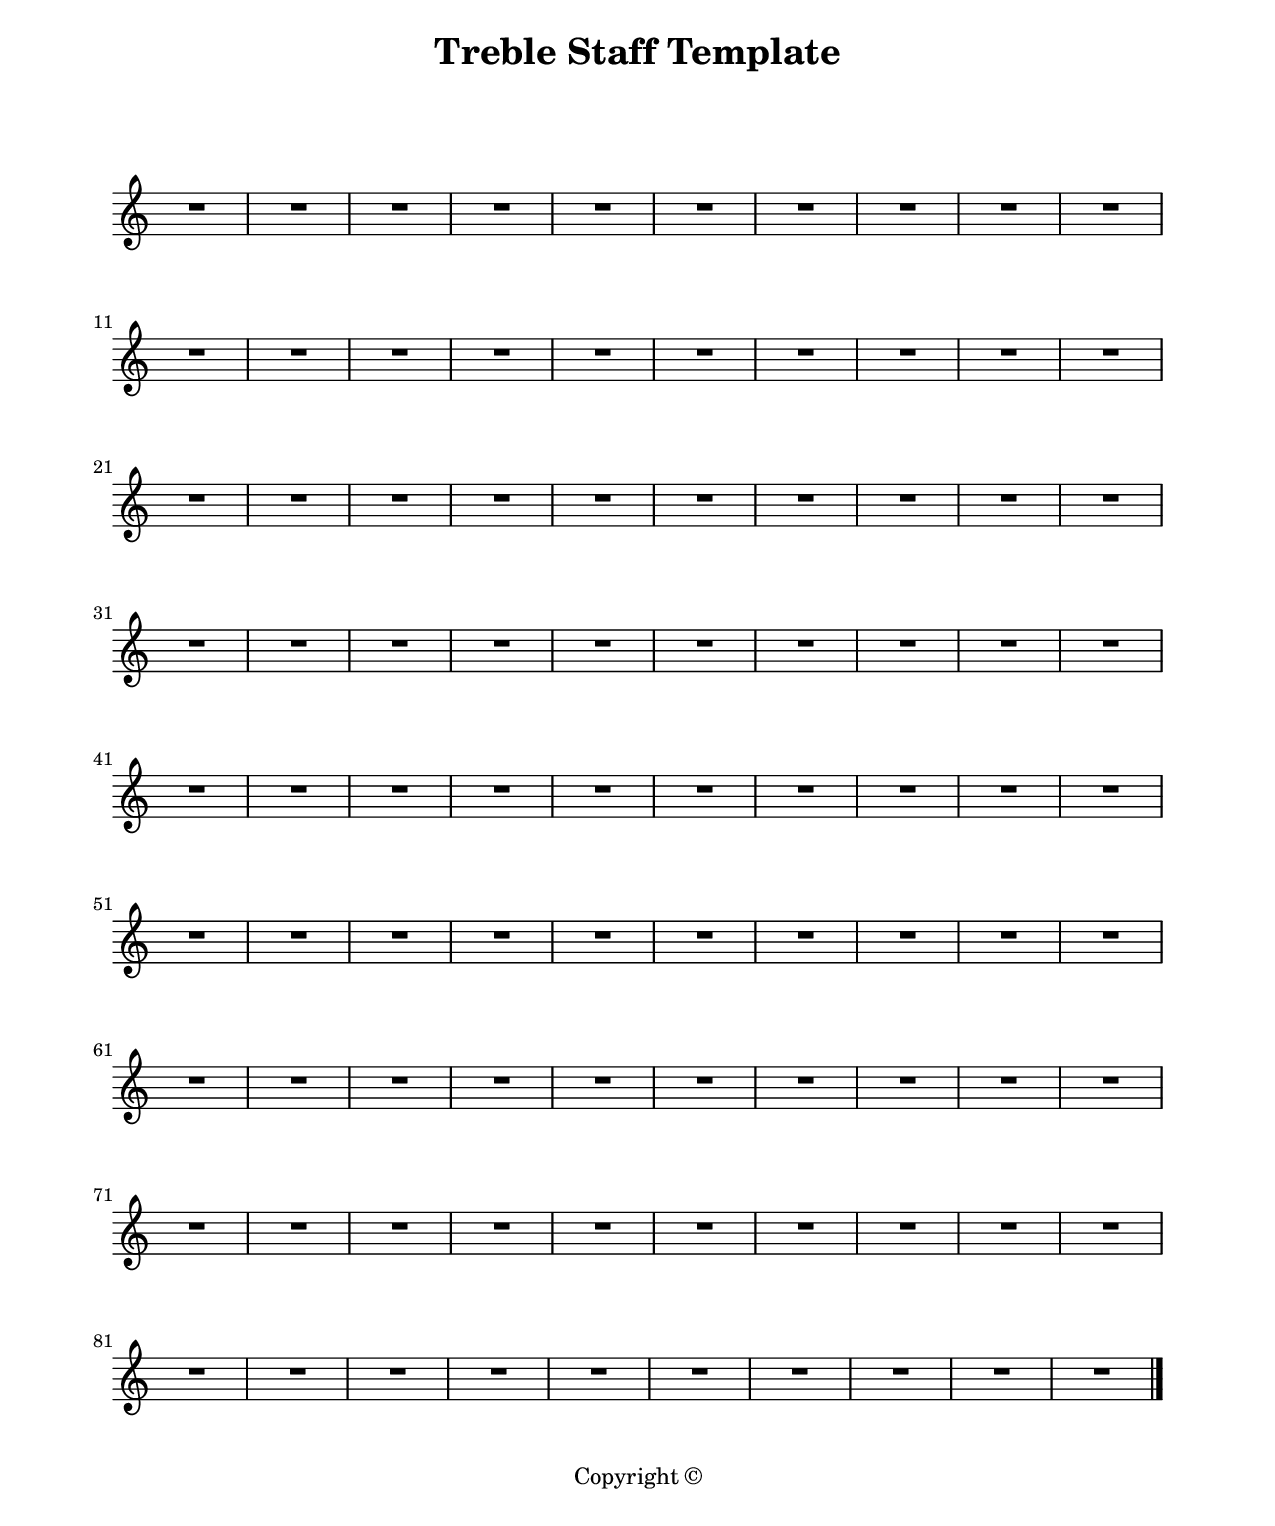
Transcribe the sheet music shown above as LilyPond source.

\version "2.18.2"

\paper {
  #(set-paper-size "letter")
  left-margin = 0.75\in
  right-margin = 0.75\in
  top-margin = 0.75\in
  bottom-margin = 0.5\in
  markup-system-spacing = #'((padding . 10))
  last-bottom-spacing = #'((padding . 5))
  ragged-bottom = ##f
  ragged-last = ##f
  ragged-last-bottom = ##f
  ragged-right = ##f
}

\header {
  title = "Treble Staff Template"
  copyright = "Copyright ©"
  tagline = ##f
}

scoreBreaks = {
  \repeat unfold 9 { s1*10 \break }
}

trebleMusic = {
  R1*90 \bar "|."
}

\score {
  \new Staff <<
    \scoreBreaks
    \trebleMusic
  >>
  \layout {
    indent = 0
    \omit Staff.TimeSignature
  }
  %\midi {}  % uncomment for midi output
}